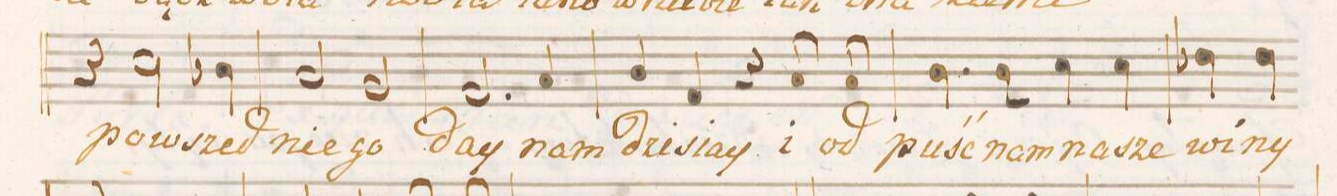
**kern	**text
*I"Basso.	*
*clefF4	*
*k[b-e-a-d-]	*
*met(C.)	*
*M4/4	*
4r	.
2E-\	po-
4D-X\	-wszed-
=26	=26
2C/	-nie-
2BB-/	-go
=27	=27
2.AA-/	day
4C/	nam
=28	=28
4D-/	dzi-
4AA-/	-siay
4r	.
8C/	i
8C/	od-
=29	=29
4.D-\	-puść
8D-\	nam
4E-\	na-
4E-\	-sze
=30	=30
4F-X\	wi-
4F-\	-ny
*-	*-
